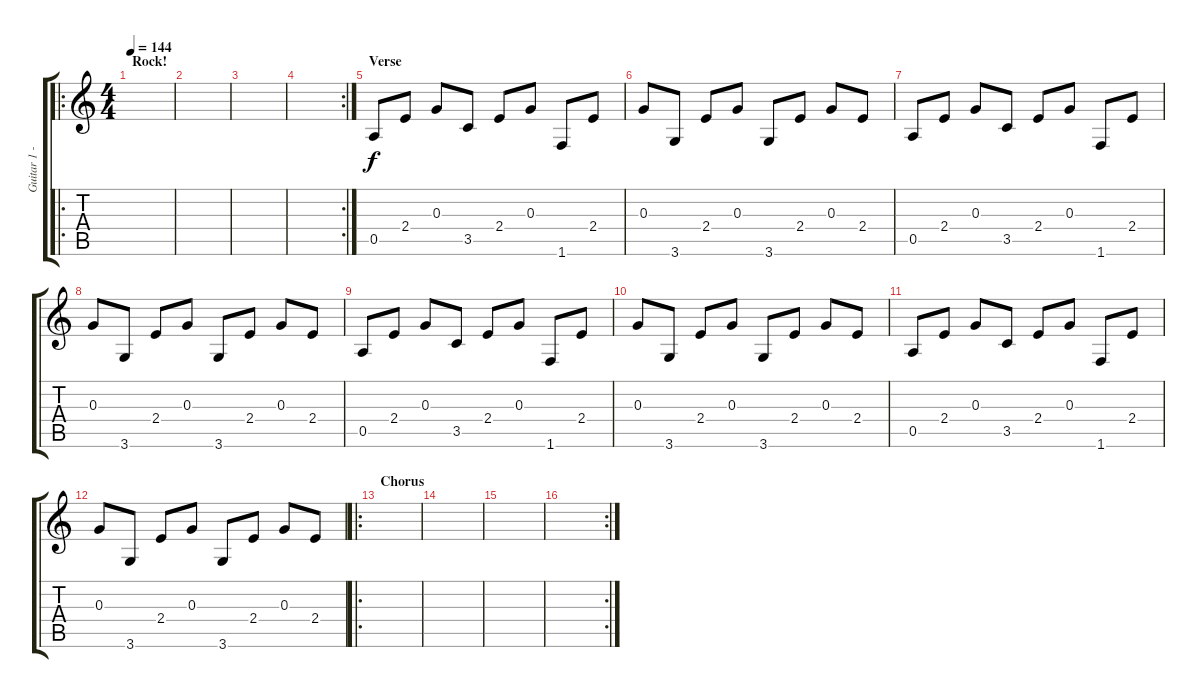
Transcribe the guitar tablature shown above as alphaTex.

\track ("Guitar 1 - Clean" "Guitar 1 -") {instrument acousticguitarnylon}
\staff {score tabs}
\tuning (E4 B3 G3 D3 A2 E2) {hide}
\ro
\ts (4 4)
\section ("" "Rock!")
\tempo 144
\clef g2
\ks c
|
|
|
\rc 2
|
\section ("" "Verse")
0.5.8 2.4.8 0.3.8 3.5.8 2.4.8 0.3.8 1.6.8 2.4.8 |
0.3.8 3.6.8 2.4.8 0.3.8 3.6.8 2.4.8 0.3.8 2.4.8 |
0.5.8 2.4.8 0.3.8 3.5.8 2.4.8 0.3.8 1.6.8 2.4.8 |
0.3.8 3.6.8 2.4.8 0.3.8 3.6.8 2.4.8 0.3.8 2.4.8 |
0.5.8 2.4.8 0.3.8 3.5.8 2.4.8 0.3.8 1.6.8 2.4.8 |
0.3.8 3.6.8 2.4.8 0.3.8 3.6.8 2.4.8 0.3.8 2.4.8 |
0.5.8 2.4.8 0.3.8 3.5.8 2.4.8 0.3.8 1.6.8 2.4.8 |
0.3.8 3.6.8 2.4.8 0.3.8 3.6.8 2.4.8 0.3.8 2.4.8 |
\ro
\section ("" "Chorus")
|
|
|
\rc 2
